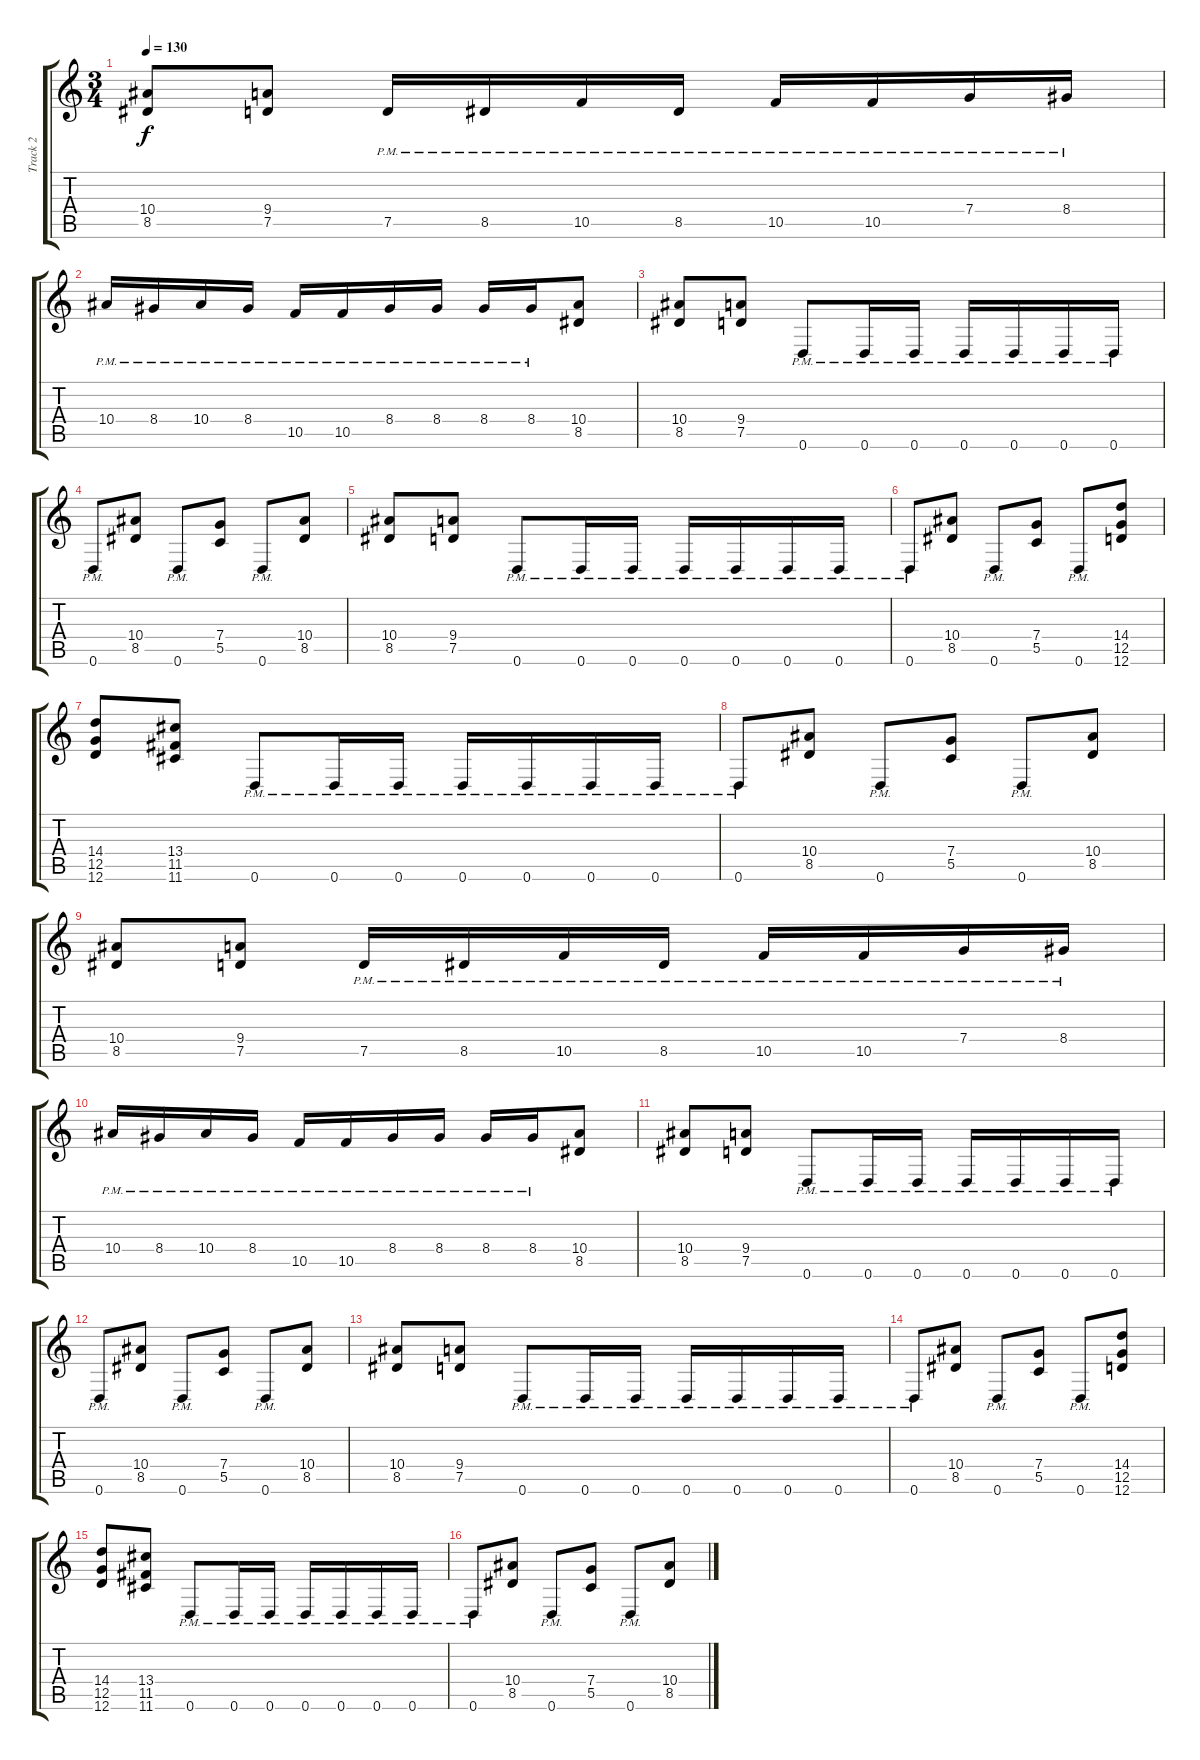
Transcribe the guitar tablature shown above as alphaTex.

\track ("Track 2" "Track 2") {instrument distortionguitar}
\staff {score tabs}
\tuning (D4 A3 F3 C3 G2 D2) {hide}
\ts (3 4)
\tempo 130
\clef g2
\ks c
(10.4 8.5).8{dy f} (9.4 7.5).8 7.5{pm}.16 8.5{pm}.16 10.5{pm}.16 8.5{pm}.16 10.5{pm}.16 10.5{pm}.16 7.4{pm}.16 8.4{pm}.16 |
10.4{pm}.16 8.4{pm}.16 10.4{pm}.16 8.4{pm}.16 10.5{pm}.16 10.5{pm}.16 8.4{pm}.16 8.4{pm}.16 8.4{pm}.16 8.4{pm}.16 (10.4 8.5).8 |
(10.4 8.5).8 (9.4 7.5).8 0.6{pm}.8 0.6{pm}.16 0.6{pm}.16 0.6{pm}.16 0.6{pm}.16 0.6{pm}.16 0.6{pm}.16 |
0.6{pm}.8 (10.4 8.5).8 0.6{pm}.8 (7.4 5.5).8 0.6{pm}.8 (10.4 8.5).8 |
(10.4 8.5).8 (9.4 7.5).8 0.6{pm}.8 0.6{pm}.16 0.6{pm}.16 0.6{pm}.16 0.6{pm}.16 0.6{pm}.16 0.6{pm}.16 |
0.6{pm}.8 (10.4 8.5).8 0.6{pm}.8 (7.4 5.5).8 0.6{pm}.8 (14.4 12.5 12.6).8 |
(14.4 12.5 12.6).8 (13.4 11.5 11.6).8 0.6{pm}.8 0.6{pm}.16 0.6{pm}.16 0.6{pm}.16 0.6{pm}.16 0.6{pm}.16 0.6{pm}.16 |
0.6{pm}.8 (10.4 8.5).8 0.6{pm}.8 (7.4 5.5).8 0.6{pm}.8 (10.4 8.5).8 |
(10.4 8.5).8 (9.4 7.5).8 7.5{pm}.16 8.5{pm}.16 10.5{pm}.16 8.5{pm}.16 10.5{pm}.16 10.5{pm}.16 7.4{pm}.16 8.4{pm}.16 |
10.4{pm}.16 8.4{pm}.16 10.4{pm}.16 8.4{pm}.16 10.5{pm}.16 10.5{pm}.16 8.4{pm}.16 8.4{pm}.16 8.4{pm}.16 8.4{pm}.16 (10.4 8.5).8 |
(10.4 8.5).8 (9.4 7.5).8 0.6{pm}.8 0.6{pm}.16 0.6{pm}.16 0.6{pm}.16 0.6{pm}.16 0.6{pm}.16 0.6{pm}.16 |
0.6{pm}.8 (10.4 8.5).8 0.6{pm}.8 (7.4 5.5).8 0.6{pm}.8 (10.4 8.5).8 |
(10.4 8.5).8 (9.4 7.5).8 0.6{pm}.8 0.6{pm}.16 0.6{pm}.16 0.6{pm}.16 0.6{pm}.16 0.6{pm}.16 0.6{pm}.16 |
0.6{pm}.8 (10.4 8.5).8 0.6{pm}.8 (7.4 5.5).8 0.6{pm}.8 (14.4 12.5 12.6).8 |
(14.4 12.5 12.6).8 (13.4 11.5 11.6).8 0.6{pm}.8 0.6{pm}.16 0.6{pm}.16 0.6{pm}.16 0.6{pm}.16 0.6{pm}.16 0.6{pm}.16 |
0.6{pm}.8 (10.4 8.5).8 0.6{pm}.8 (7.4 5.5).8 0.6{pm}.8 (10.4 8.5).8
